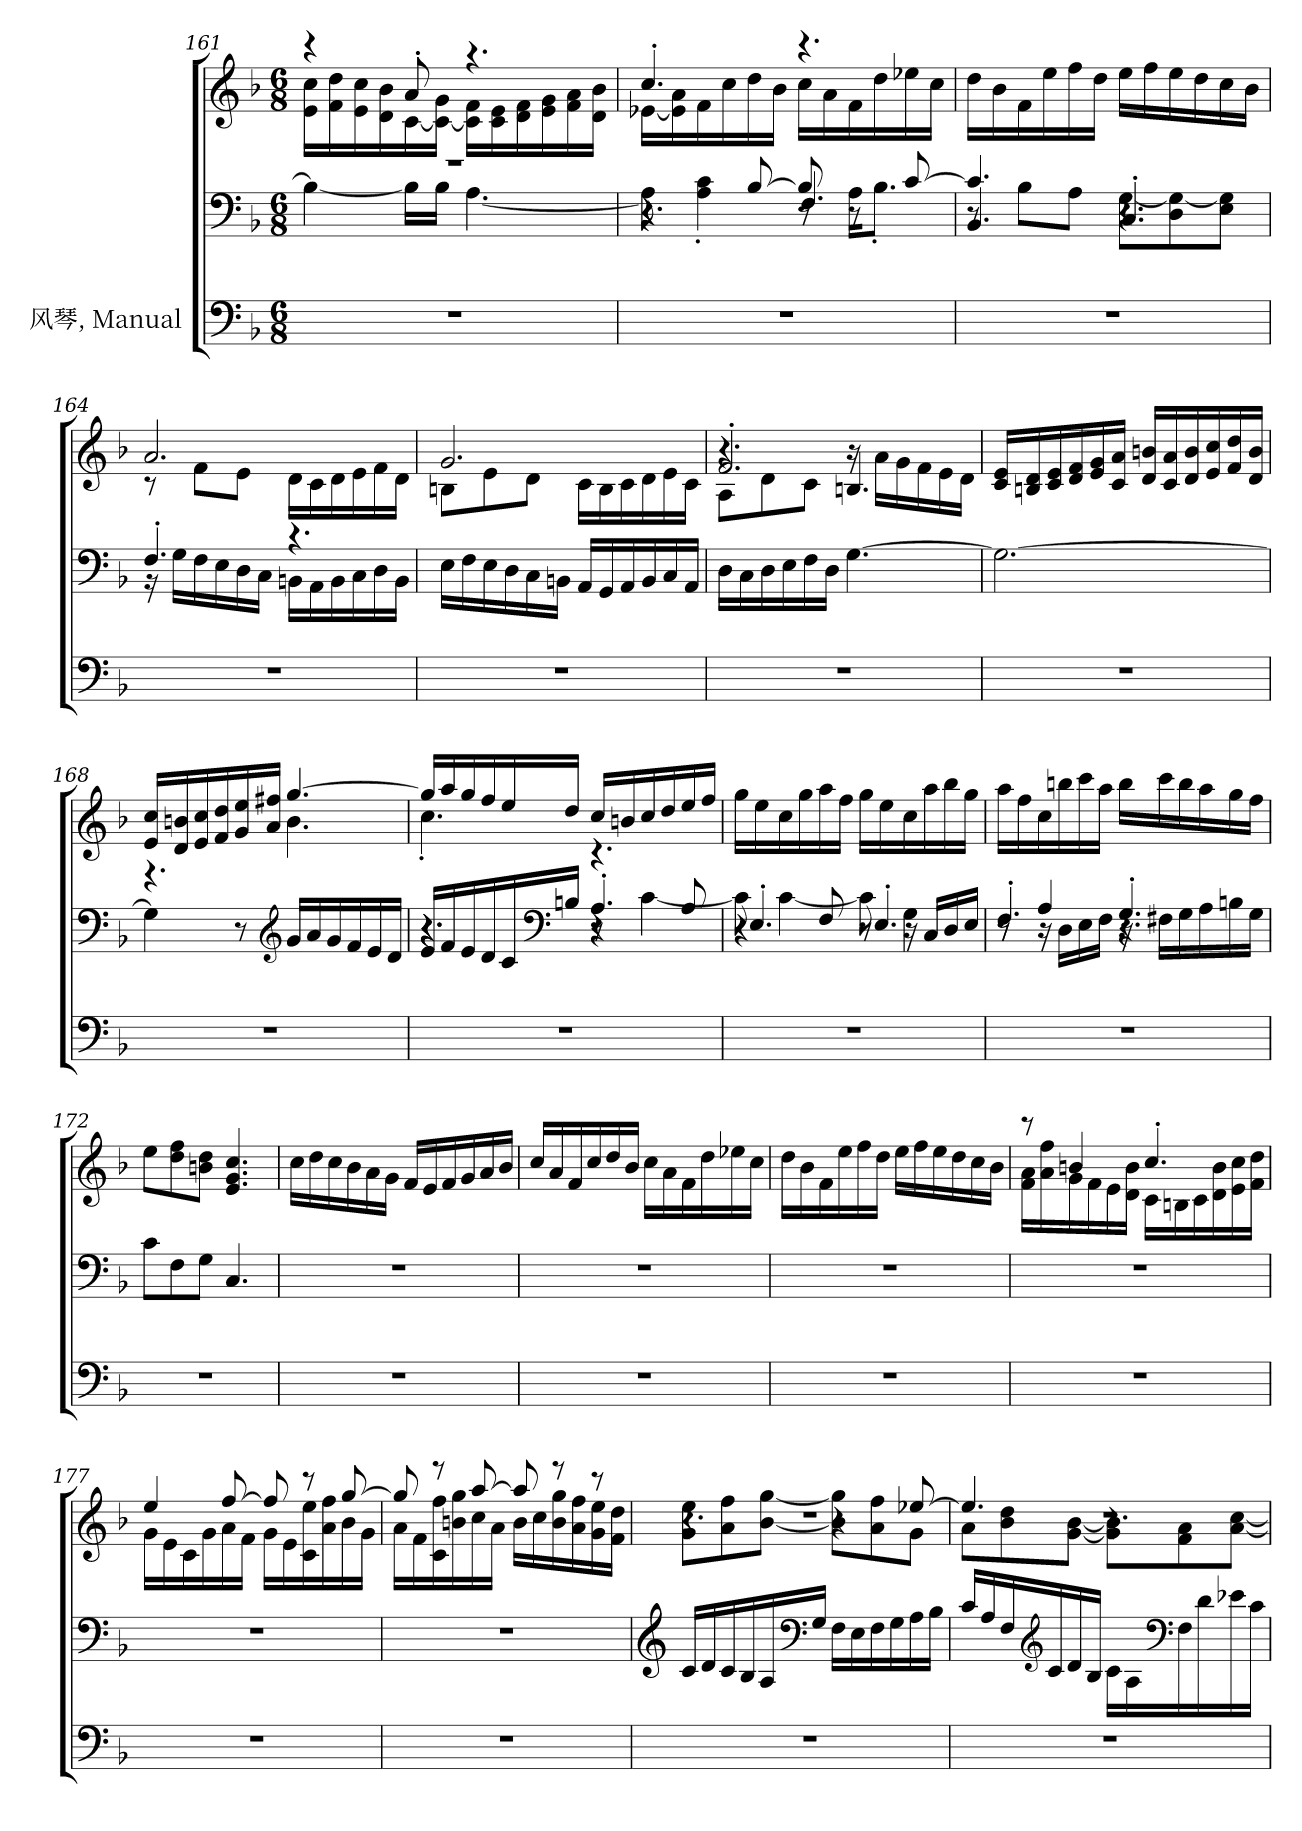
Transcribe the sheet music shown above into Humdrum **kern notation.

**kern	**kern	**kern
*part1	*part1	*part1
*staff3	*staff2	*staff1
*I"风琴, Manual	*	*
!!LO:PB:g=z
*clefF4	*clefF4	*clefG2
*k[b-]	*k[b-]	*k[b-]
*M6/8	*M6/8	*M6/8
=161	=161	=161
*	*^	*^
2.r	2.r	4B-\_	4r	16e\ 16cc\LL
.	.	.	.	16f\ 16dd\
.	.	.	.	16e\ 16cc\
.	.	.	.	16d\ 16b-\
.	.	16B-\LL]	8a'/	[16c\
.	.	16B-\JJ	.	16c\_ 16g\JJ
.	.	[4.A\	4.r	16c\] 16f\LL
.	.	.	.	16c\ 16e\
.	.	.	.	16d\ 16f\
.	.	.	.	16e\ 16g\
.	.	.	.	16f\ 16a\
.	.	.	.	16d\ 16b-\JJ
=162	=162	=162	=162	=162
*	*	*^	*	*
2.r	4r	8A\]	4.r	4.cc'/	[16e-X\LL
.	.	.	.	.	16e-\] 16a\
.	.	4A\' 4c\'	.	.	16f\
.	.	.	.	.	16cc\
.	[8B-/	.	.	.	16dd\
.	.	.	.	.	16b-\JJ
.	8B-/]	8r	4.F/	4.r	16cc\LL
.	.	.	.	.	16a\
.	8r	16A\KL	.	.	16f\
.	.	8.B-'\J	.	.	16dd\
.	[8c/	.	.	.	16ee-X\
.	.	.	.	.	16cc\JJ
*	*	*	*	*v	*v
=163	=163	=163	=163	=163
2.r	4.c/]	8r	4.BB-/	16dd\LL
.	.	.	.	16b-\
.	.	8B-\L	.	16f\
.	.	.	.	16ee\
.	.	8A\J	.	16ff\
.	.	.	.	16dd\JJ
.	4.r	[8G\L	4.C'/	16ee\LL
.	.	.	.	16ff\
.	.	8D\ 8G\_	.	16ee\
.	.	.	.	16dd\
.	.	8E\ 8G\]J	.	16cc\
.	.	.	.	16b-\JJ
*	*	*v	*v	*
!!LO:LB:g=z
=164	=164	=164	=164
*	*	*	*^
2.r	4.F'/	16r	2.a/	8r
.	.	16G\LL	.	.
.	.	16F\	.	8f\L
.	.	16E\	.	.
.	.	16D\	.	8e\J
.	.	16C\JJ	.	.
.	4.r	16BBn\LL	.	16d\LL
.	.	16AA\	.	16c\
.	.	16BB\	.	16d\
.	.	16C\	.	16e\
.	.	16D\	.	16f\
.	.	16BB\JJ	.	16d\JJ
*	*v	*v	*	*
=165	=165	=165	=165
2.r	16E\LL	2.g/	8Bn\L
.	16F\	.	.
.	16E\	.	8e\
.	16D\	.	.
.	16C\	.	8d\J
.	16BBn\JJ	.	.
.	16AA/LL	.	16c\LL
.	16GG/	.	16B\
.	16AA/	.	16c\
.	16BB/	.	16d\
.	16C/	.	16e\
.	16AA/JJ	.	16c\JJ
=166	=166	=166	=166
*	*	*	*^
2.r	16D\LL	2.f'/	8A\L	4.r
.	16C\	.	.	.
.	16D\	.	8d\	.
.	16E\	.	.	.
.	16F\	.	8c\J	.
.	16D\JJ	.	.	.
.	[4.G\	.	16r	4.Bn/
.	.	.	16a\LL	.
.	.	.	16g\	.
.	.	.	16f\	.
.	.	.	16e\	.
.	.	.	16d\JJ	.
*	*	*v	*v	*v
!!LO:LB:g=z
=167	=167	=167
2.r	2.G\_	16c/ 16e/LL
.	.	16Bn/ 16d/
.	.	16c/ 16e/
.	.	16d/ 16f/
.	.	16e/ 16g/
.	.	16c/ 16a/JJ
.	.	16d/ 16bn/LL
.	.	16c/ 16a/
.	.	16d/ 16b/
.	.	16e/ 16cc/
.	.	16f/ 16dd/
.	.	16d/ 16b/JJ
=168	=168	=168
*	*	*^
2.r	4G\]	16e/ 16cc/LL	4.r
.	.	16d/ 16bn/	.
.	.	16e/ 16cc/	.
.	.	16f/ 16dd/	.
.	8r	16g/ 16ee/	.
.	.	16a/ 16ff#X/JJ	.
*	*clefG2	*	*
.	16g/LL	[4.gg/	4.b\
.	16a/	.	.
.	16g/	.	.
.	16f/	.	.
.	16e/	.	.
.	16d/JJ	.	.
=169	=169	=169	=169
*	*^	*	*
*	*	*^	*	*
2.r	16e/LL	4.r	4.r	16gg/LL]	4.cc'\
.	16f/	.	.	16aa/	.
.	16e/	.	.	16gg/	.
.	16d/	.	.	16ff/	.
.	16c/	.	.	16ee/	.
*	*clefF4	*	*	*	*
.	16Bn/JJ	.	.	16dd/JJ	.
.	4r	8r	4.A'/	16cc/LL	4.r
.	.	.	.	16bn/	.
.	.	[4c\	.	16cc/	.
.	.	.	.	16dd/	.
.	8A/	.	.	16ee/	.
.	.	.	.	16ff/JJ	.
*	*	*	*	*v	*v
!!LO:LB:g=z
=170	=170	=170	=170	=170
2.r	4r	8c\]	4.E'/	16gg\LL
.	.	.	.	16ee\
.	.	[4c\	.	16cc\
.	.	.	.	16gg\
.	8F/	.	.	16aa\
.	.	.	.	16ff\JJ
.	8r	8c\]	4.E'/	16gg\LL
.	.	.	.	16ee\
.	16r	4G\	.	16cc\
.	16C/LL	.	.	16aa\
.	16D/	.	.	16bb-\
.	16E/JJ	.	.	16gg\JJ
=171	=171	=171	=171	=171
2.r	8r	8r	4.F'/	16aa\LL
.	.	.	.	16ff\
.	4A/	16r	.	16cc\
.	.	16D\LL	.	16bbn\
.	.	16E\	.	16ccc\
.	.	16F\JJ	.	16aa\JJ
.	4.r	16r	4.G'/	16bb\LL
.	.	16F#X\LL	.	16ccc\
.	.	16G\	.	16bb\
.	.	16A\	.	16aa\
.	.	16Bn\	.	16gg\
.	.	16G\JJ	.	16ff\JJ
*	*v	*v	*v	*
=172	=172	=172
2.r	8c\L	8ee\L
.	8F\	8dd\ 8ff\
.	8G\J	8bn\ 8dd\J
.	4.C/	4.e/ 4.g/ 4.cc/
!!LO:PB:g=z
=173	=173	=173
2.r	2.r	16cc\LL
.	.	16dd\
.	.	16cc\
.	.	16b-\
.	.	16a\
.	.	16g\JJ
.	.	16f/LL
.	.	16e/
.	.	16f/
.	.	16g/
.	.	16a/
.	.	16b-/JJ
=174	=174	=174
2.r	2.r	16cc/LL
.	.	16a/
.	.	16f/
.	.	16cc/
.	.	16dd/
.	.	16b-/JJ
.	.	16cc\LL
.	.	16a\
.	.	16f\
.	.	16dd\
.	.	16ee-X\
.	.	16cc\JJ
=175	=175	=175
2.r	2.r	16dd\LL
.	.	16b-\
.	.	16f\
.	.	16ee\
.	.	16ff\
.	.	16dd\JJ
.	.	16ee\LL
.	.	16ff\
.	.	16ee\
.	.	16dd\
.	.	16cc\
.	.	16b-\JJ
!!LO:LB:g=z
=176	=176	=176
*	*	*^
2.r	2.r	8r	16f\ 16a\LL
.	.	.	16a\ 16ff\
.	.	4bn/	16g\
.	.	.	16f\
.	.	.	16e\
.	.	.	16d\ 16b\JJ
.	.	4.cc'/	16c\LL
.	.	.	16Bn\
.	.	.	16c\
.	.	.	16d\ 16b\
.	.	.	16e\ 16cc\
.	.	.	16f\ 16dd\JJ
=177	=177	=177	=177
2.r	2.r	4ee/	16g\LL
.	.	.	16e\
.	.	.	16c\
.	.	.	16g\
.	.	[8ff/	16a\
.	.	.	16f\JJ
.	.	8ff/]	16g\LL
.	.	.	16e\
.	.	8r	16c\ 16ee\
.	.	.	16a\ 16ff\
.	.	[8gg/	16b-\
.	.	.	16g\JJ
=178	=178	=178	=178
2.r	2.r	8gg/]	16a\LL
.	.	.	16f\
.	.	8r	16c\ 16ff\
.	.	.	16bn\ 16gg\
.	.	[8aa/	16cc\
.	.	.	16a\JJ
.	.	8aa/]	16b\LL
.	.	.	16cc\
.	.	8r	16b\ 16gg\
.	.	.	16a\ 16ff\
.	.	8r	16g\ 16ee\
.	.	.	16f\ 16dd\JJ
*	*	*v	*v
!!LO:LB:g=z
=179	=179	=179
*	*clefG2	*
*	*	*^
*	*	*	*^
2.r	16c/LL	2.r	8g\ 8ee\L	4.r
.	16d/	.	.	.
.	16c/	.	8a\ 8ff\	.
.	16B-/	.	.	.
.	16A/	.	[8b-\ [8gg\J	.
*	*clefF4	*	*	*
.	16G/JJ	.	.	.
.	16F\LL	.	8b-\] 8gg\]L	4r
.	16E\	.	.	.
.	16F\	.	8a\ 8ff\	.
.	16G\	.	.	.
.	16A\	.	8g\J	[8ee-X/
.	16B-\JJ	.	.	.
=180	=180	=180	=180	=180
2.r	16c/LL	2.r	8a\L	4.ee-/]
.	16A/	.	.	.
.	16F/	.	8b-\ 8dd\	.
*	*clefG2	*	*	*
.	16c/	.	.	.
.	16d/	.	[8g\ [8b-\J	.
.	16B-/JJ	.	.	.
.	16c\LL	.	8g\] 8b-\]L	4.r
.	16A\	.	.	.
*	*clefF4	*	*	*
.	16F\	.	8f\ 8a\	.
.	16d\	.	.	.
.	16e-X\	.	[8a\ [8cc\J	.
.	16c\JJ	.	.	.
*	*	*v	*v	*v
=	=	=
*-	*-	*-
